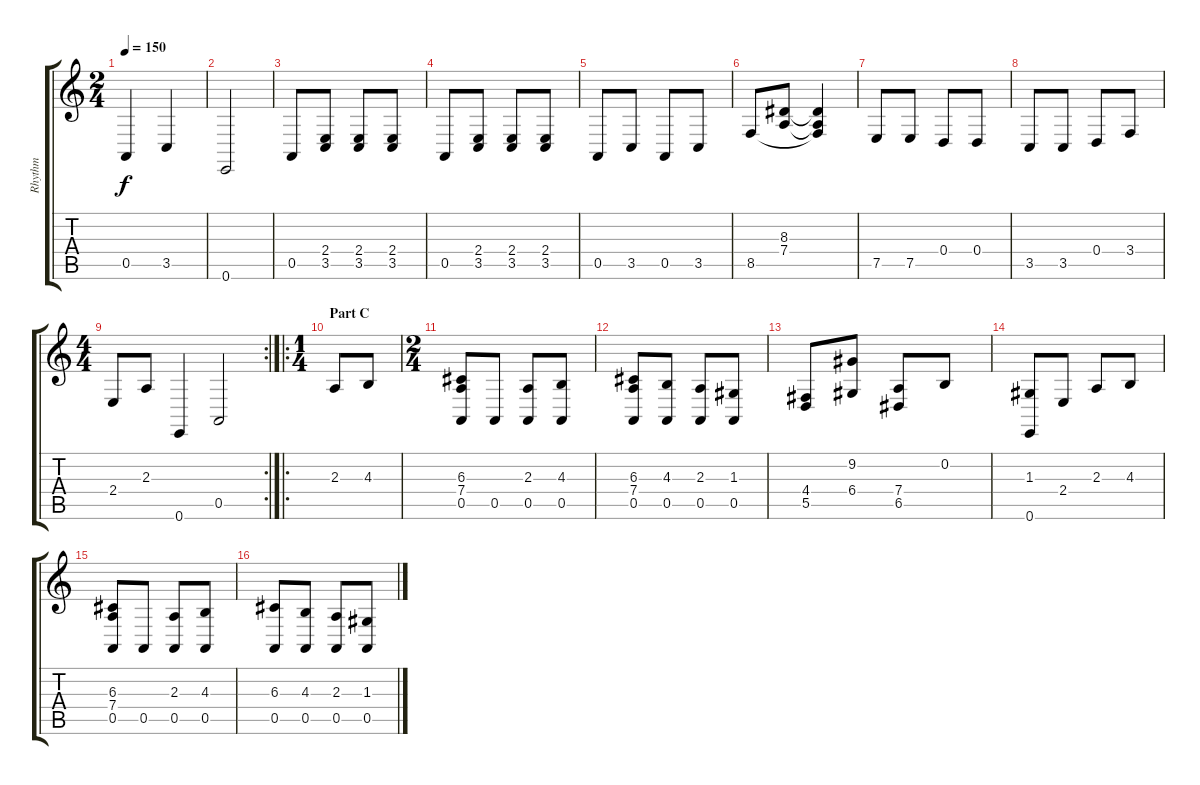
\track ("Rhythm" "Rhythm") {instrument acousticgrandpiano}
\staff {score tabs}
\tuning (E4 B3 G3 D3 A2 E2) {hide}
\ts (2 4)
\tempo 150
\clef g2
\ks c
0.5.4{dy f} 3.5.4 |
0.6.2 |
0.5.8 (2.4 3.5).8 (2.4 3.5).8 (2.4 3.5).8 |
0.5.8 (2.4 3.5).8 (2.4 3.5).8 (2.4 3.5).8 |
0.5.8 3.5.8 0.5.8 3.5.8 |
8.5.8 (8.3 7.4).8 (8.3{t} 7.4{t} 8.5{t}).4 |
7.5.8 7.5.8 0.4.8 0.4.8 |
3.5.8 3.5.8 0.4.8 3.4.8 |
\rc 2
\ts (4 4)
2.4.8 2.3.8 0.6.4 0.5.2 |
\ro
\ts (1 4)
\section ("" "Part C")
2.3.8 4.3.8 |
\ts (2 4)
(6.3 7.4 0.5).8 0.5.8 (2.3 0.5).8 (4.3 0.5).8 |
(6.3 7.4 0.5).8 (4.3 0.5).8 (2.3 0.5).8 (1.3 0.5).8 |
(4.4 5.5).8 (9.2 6.4).8 (7.4 6.5).8 0.2.8 |
(1.3 0.6).8 2.4.8 2.3.8 4.3.8 |
(6.3 7.4 0.5).8 0.5.8 (2.3 0.5).8 (4.3 0.5).8 |
(6.3 0.5).8 (4.3 0.5).8 (2.3 0.5).8 (1.3 0.5).8
